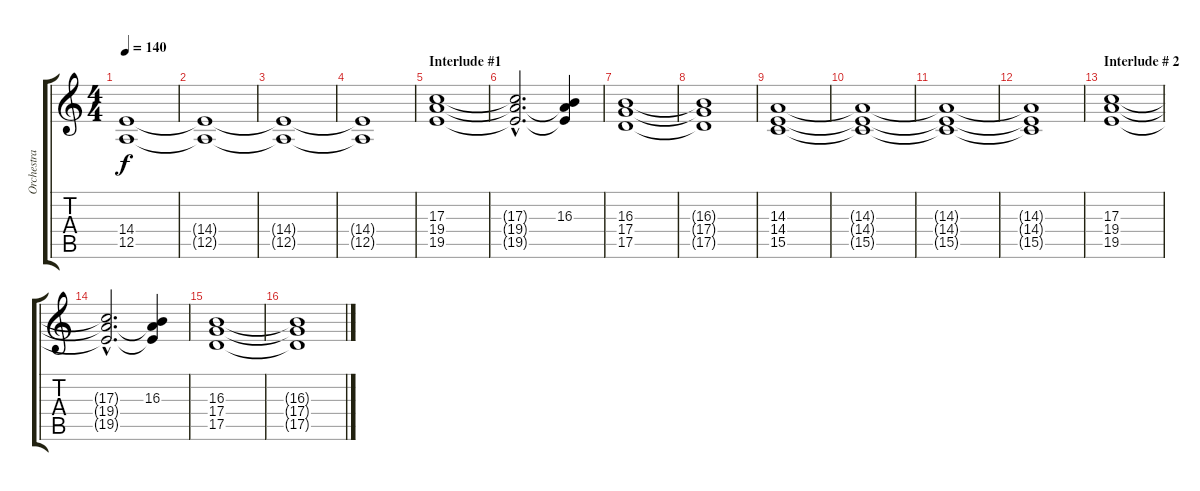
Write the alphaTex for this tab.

\track ("Orchestra - Choirs" "Orchestra ") {instrument pad4choir}
\staff {score tabs}
\tuning (E4 B3 G3 D3 A2 E2) {hide}
\ts (4 4)
\tempo 140
\clef g2
\ks c
(14.4 12.5).1{dy f} |
(14.4{t} 12.5{t}).1 |
(14.4{t} 12.5{t}).1 |
(14.4{t} 12.5{t}).1 |
\section ("" "Interlude #1")
(17.3 19.4 19.5).1 |
(17.3{hac t} 19.4{hac t} 19.5{hac t}).2{d} (16.3 19.4{t} 19.5{t}).4 |
(16.3 17.4 17.5).1 |
(16.3{t} 17.4{t} 17.5{t}).1 |
(14.3 14.4 15.5).1 |
(14.3{t} 14.4{t} 15.5{t}).1 |
(14.3{t} 14.4{t} 15.5{t}).1 |
(14.3{t} 14.4{t} 15.5{t}).1 |
\section ("" "Interlude # 2")
(17.3 19.4 19.5).1 |
(17.3{hac t} 19.4{hac t} 19.5{hac t}).2{d} (16.3 19.4{t} 19.5{t}).4 |
(16.3 17.4 17.5).1 |
(16.3{t} 17.4{t} 17.5{t}).1
